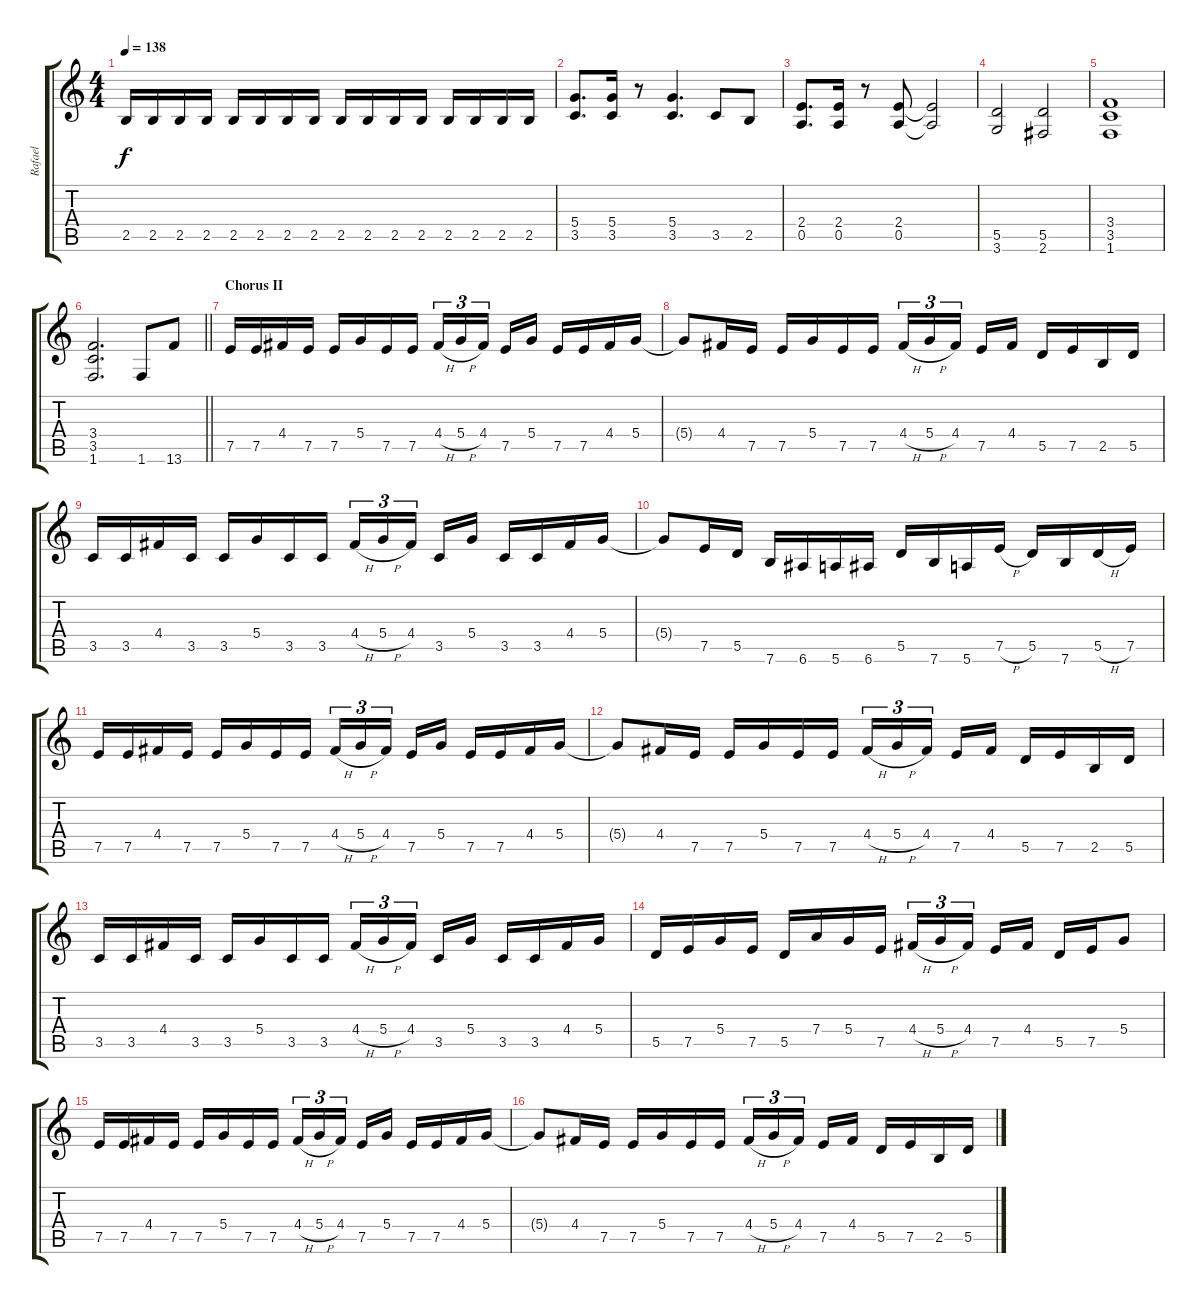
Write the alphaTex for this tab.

\track ("Rafael" "Rafael") {instrument distortionguitar}
\staff {score tabs}
\tuning (E4 B3 G3 D3 A2 E2) {hide}
\ts (4 4)
\tempo 138
\clef g2
\ks c
2.5.16{dy f} 2.5.16 2.5.16 2.5.16 2.5.16 2.5.16 2.5.16 2.5.16 2.5.16 2.5.16 2.5.16 2.5.16 2.5.16 2.5.16 2.5.16 2.5.16 |
(5.4 3.5).8{d} (5.4 3.5).16 r.8 (5.4 3.5).4{d} 3.5.8 2.5.8 |
(2.4 0.5).8{d} (2.4 0.5).16 r.8 (2.4 0.5).8 (2.4{t} 0.5{t}).2 |
(5.5 3.6).2 (5.5 2.6).2 |
(3.4 3.5 1.6).1 |
\barLineRight lightlight
(3.4 3.5 1.6).2{d} 1.6.8 13.6.8 |
\section ("" "Chorus II")
7.5.16 7.5.16 4.4.16 7.5.16 7.5.16 5.4.16 7.5.16 7.5.16 4.4{h}.16{tu (3 2)} 5.4{h}.16{tu (3 2)} 4.4.16{tu (3 2) beam splitsecondary} 7.5.16 5.4.16 7.5.16 7.5.16 4.4.16 5.4.16 |
5.4{t}.8 4.4.16 7.5.16 7.5.16 5.4.16 7.5.16 7.5.16 4.4{h}.16{tu (3 2)} 5.4{h}.16{tu (3 2)} 4.4.16{tu (3 2) beam splitsecondary} 7.5.16 4.4.16 5.5.16 7.5.16 2.5.16 5.5.16 |
3.5.16 3.5.16 4.4.16 3.5.16 3.5.16 5.4.16 3.5.16 3.5.16 4.4{h}.16{tu (3 2)} 5.4{h}.16{tu (3 2)} 4.4.16{tu (3 2) beam splitsecondary} 3.5.16 5.4.16 3.5.16 3.5.16 4.4.16 5.4.16 |
5.4{t}.8 7.5.16 5.5.16 7.6.16 6.6.16 5.6.16 6.6.16 5.5.16 7.6.16 5.6.16 7.5{h}.16 5.5.16 7.6.16 5.5{h}.16 7.5.16 |
7.5.16 7.5.16 4.4.16 7.5.16 7.5.16 5.4.16 7.5.16 7.5.16 4.4{h}.16{tu (3 2)} 5.4{h}.16{tu (3 2)} 4.4.16{tu (3 2) beam splitsecondary} 7.5.16 5.4.16 7.5.16 7.5.16 4.4.16 5.4.16 |
5.4{t}.8 4.4.16 7.5.16 7.5.16 5.4.16 7.5.16 7.5.16 4.4{h}.16{tu (3 2)} 5.4{h}.16{tu (3 2)} 4.4.16{tu (3 2) beam splitsecondary} 7.5.16 4.4.16 5.5.16 7.5.16 2.5.16 5.5.16 |
3.5.16 3.5.16 4.4.16 3.5.16 3.5.16 5.4.16 3.5.16 3.5.16 4.4{h}.16{tu (3 2)} 5.4{h}.16{tu (3 2)} 4.4.16{tu (3 2) beam splitsecondary} 3.5.16 5.4.16 3.5.16 3.5.16 4.4.16 5.4.16 |
5.5.16 7.5.16 5.4.16 7.5.16 5.5.16 7.4.16 5.4.16 7.5.16 4.4{h}.16{tu (3 2)} 5.4{h}.16{tu (3 2)} 4.4.16{tu (3 2) beam splitsecondary} 7.5.16 4.4.16 5.5.16 7.5.16 5.4.8 |
7.5.16 7.5.16 4.4.16 7.5.16 7.5.16 5.4.16 7.5.16 7.5.16 4.4{h}.16{tu (3 2)} 5.4{h}.16{tu (3 2)} 4.4.16{tu (3 2) beam splitsecondary} 7.5.16 5.4.16 7.5.16 7.5.16 4.4.16 5.4.16 |
5.4{t}.8 4.4.16 7.5.16 7.5.16 5.4.16 7.5.16 7.5.16 4.4{h}.16{tu (3 2)} 5.4{h}.16{tu (3 2)} 4.4.16{tu (3 2) beam splitsecondary} 7.5.16 4.4.16 5.5.16 7.5.16 2.5.16 5.5.16
